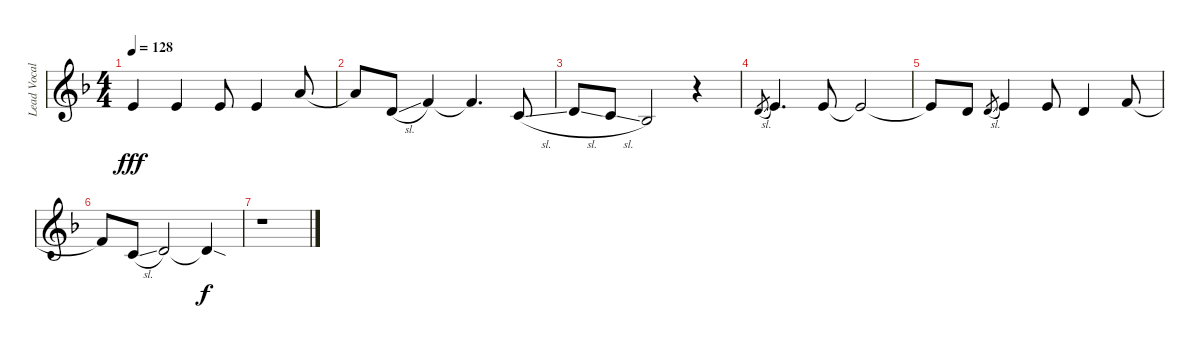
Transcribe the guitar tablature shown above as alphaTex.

\track ("Lead Vocals" "Lead Vocal") {instrument lead6voice}
\staff {score}
\tuning (E4 B3 G3 D3 A2 D2) {hide}
\ts (4 4)
\tempo 128
\clef g2
\ks dminor
5.2.4{dy fff} 5.2.4 5.2.8 5.2.4 5.1.8 |
5.1{t}.8 3.2{sl}.8 6.2.4 6.2{t}.4{d} 5.3{sl}.8 |
7.3{sl}.8 5.3{sl}.8 3.3.2 r.4 |
3.2{sl}.8{gr} 5.2.4{d} 5.2.8 5.2{t}.2 |
5.2{t}.8 3.2.8 3.2{sl}.8{gr} 5.2.4 5.2.8 3.2.4 6.2.8 |
6.2{t}.8 5.3{sl}.8 7.3.2 7.3{sod t}.4{dy f} |
r.1
